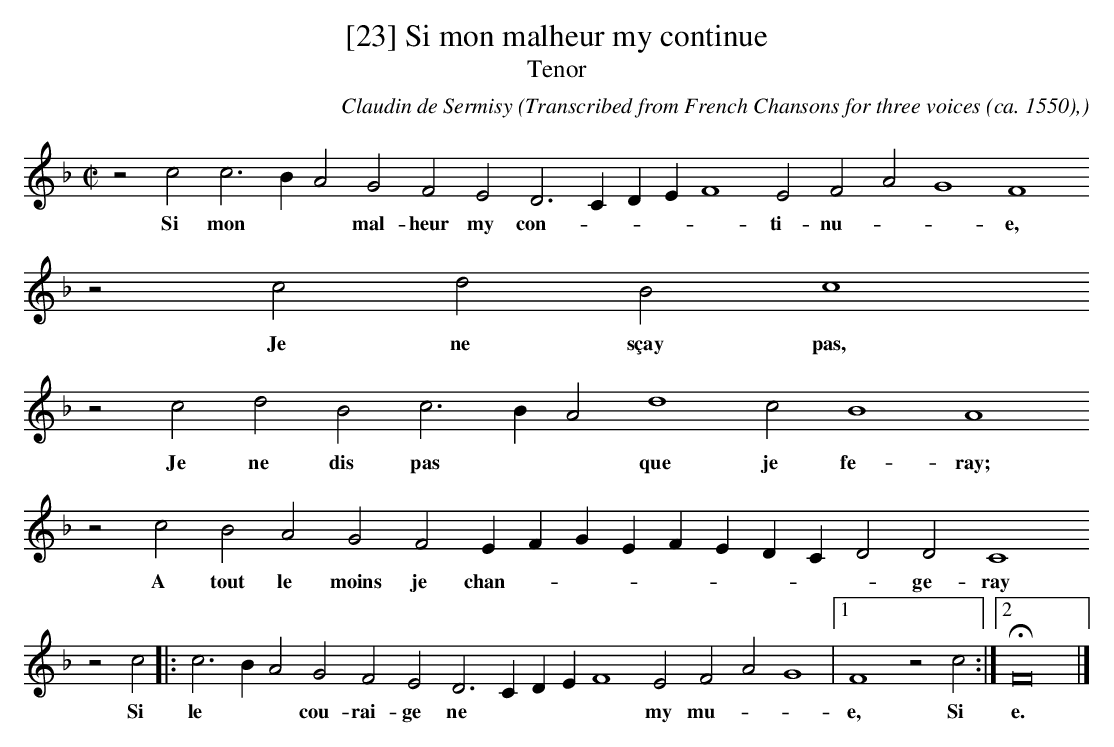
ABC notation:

X:1
T:[23] Si mon malheur my continue
T:Tenor
O: Transcribed from French Chansons for three voices (ca. 1550),
O: Part I: Three-Part Chansons Printed by Gardane (1541),
O: Edited by Courtney S. Adams, A-R Editions, Inc. Madison, Wisconsin
C: Claudin de Sermisy
M:C|
L:1/2
K:F
z c c > B A G F E D > C D/ E/ F2 E F A G2 F2
w: Si mon * *  mal- heur my con- * * *  *  ti- nu- * * e,
z c d B c2
w: Je ne sçay pas,
z c d B c > B A d2 c B2 A2
w: Je ne dis pas * * que je fe- ray;
z c B A G F E/ F/ G/ E/ F/ E/ D/ C/ D D C2
w: A tout le moins je chan- * * * * * * * *  ge- ray
z c |: c > B A G F E D > C D/ E/ F2 E F A G2 |1 F2 z c :|2 HF4 |]
w: Si le  * * cou- rai- ge ne * * * *  my mu- * *  e, Si e.
